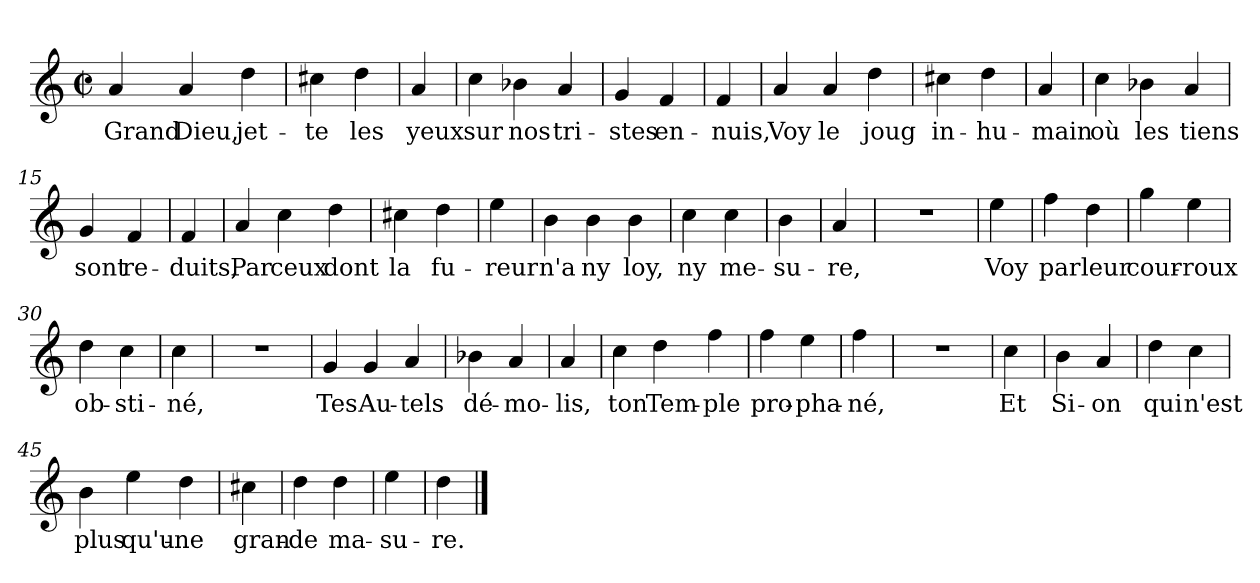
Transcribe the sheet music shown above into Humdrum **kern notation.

**kern	**text
*part1	*part1
*staff1	*staff1
*clefG2	*
*k[]	*
*C:	*
*M2/2	*
*met(c|)	*
=1	=1
4a	Grand
4a	Dieu,
4dd	jet-
=3	=3
4cc#X	-te
4dd	les
=4	=4
4a	yeux
=5	=5
4cc	sur
4b-X	nos
4a	tri-
=7	=7
4g	-stes
4f	en-
=8	=8
4f	-nuis,
=9	=9
4a	Voy
4a	le
4dd	joug
=11	=11
4cc#X	in-
4dd	-hu-
=12	=12
4a	-main
=13	=13
4cc	où
4b-X	les
4a	tiens
=15	=15
4g	sont
4f	re-
=16	=16
4f	-duits,
=17	=17
4a	Par
4cc	ceux
4dd	dont
=19	=19
4cc#X	la
4dd	fu-
=20	=20
4ee	-reur
=21	=21
4b	n'a
4b	ny
4b	loy,
=23	=23
4cc	ny
4cc	me-
=24	=24
4b	-su-
=25	=25
4a	-re,
=26	=26
1r	.
=27	=27
4ee	Voy
=28	=28
4ff	par
4dd	leur
=29	=29
4gg	cour-
4ee	-roux
=30	=30
4dd	ob-
4cc	-sti-
=31	=31
4cc	-né,
=32	=32
1r	.
=33	=33
4g	Tes
4g	Au-
4a	-tels
=35	=35
4b-X	dé-
4a	-mo-
=36	=36
4a	-lis,
=37	=37
4cc	ton
4dd	Tem-
4ff	-ple
=39	=39
4ff	pro-
4ee	-pha-
=40	=40
4ff	-né,
=41	=41
1r	.
=42	=42
4cc	Et
=43	=43
4b	Si-
4a	-on
=44	=44
4dd	qui
4cc	n'est
=45	=45
4b	plus
4ee	qu'u-
4dd	-ne
=47	=47
4cc#X	gran-
=48	=48
4dd	-de
4dd	ma-
=49	=49
4ee	-su-
=50	=50
4dd	-re.
==	==
*-	*-
